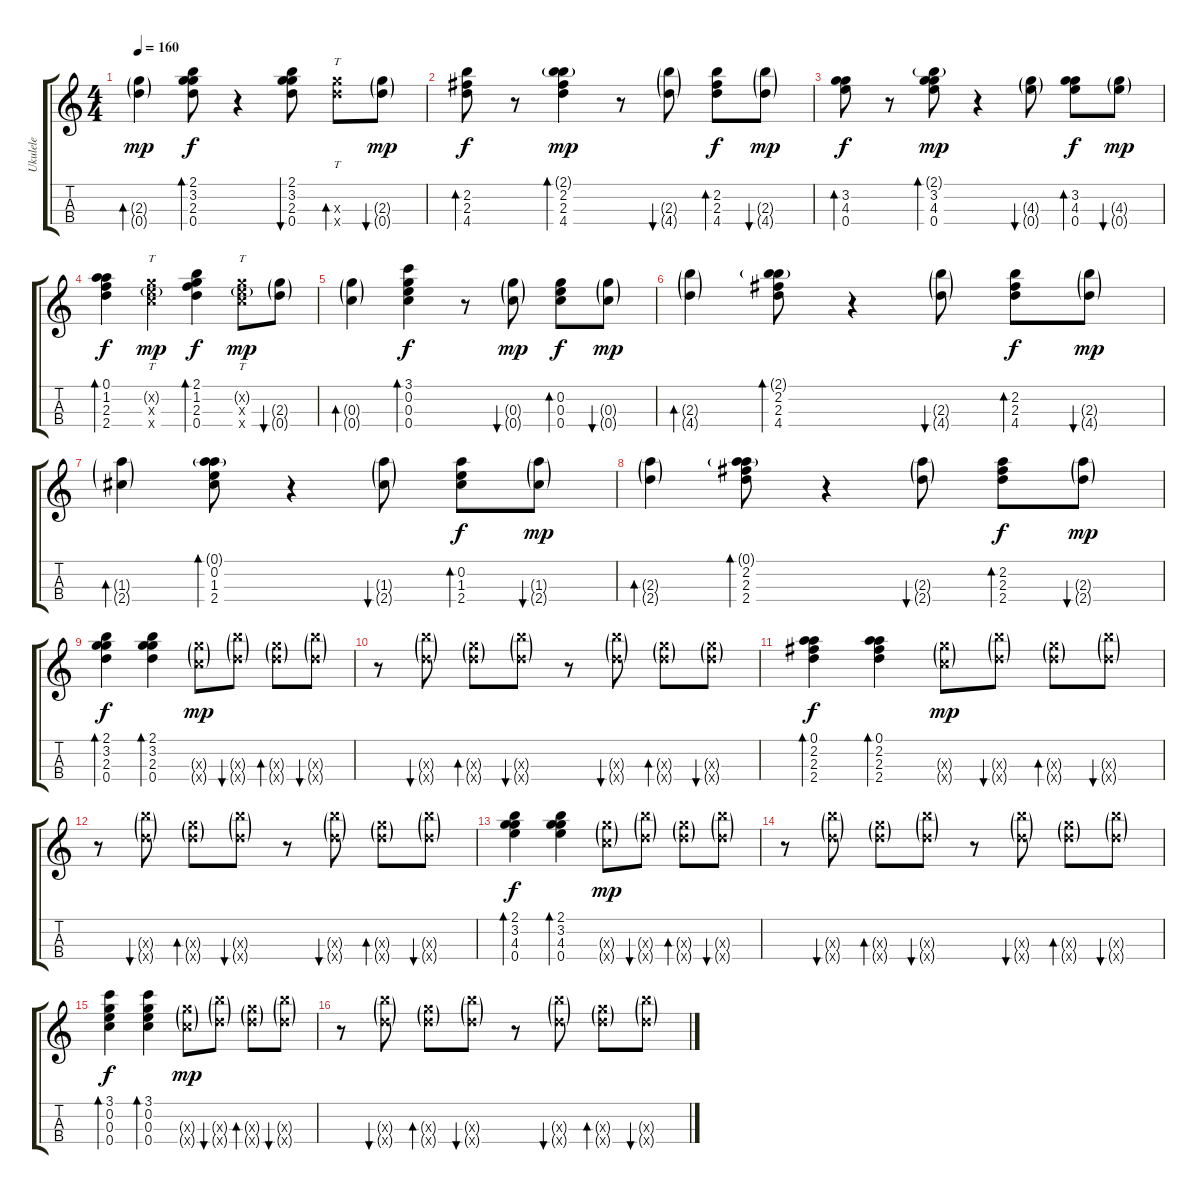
\track ("Ukulele" "Ukulele") {instrument acousticguitarnylon}
\staff {score tabs}
\tuning (A4 E4 C4 G4) {hide}
\ts (4 4)
\tempo 160
\clef g2
\ks c
(2.3{g} 0.4{g}).4{bd 60 dy mp} (2.1 3.2 2.3 0.4).8{bd 60 dy f} r.4 (2.1 3.2 2.3 0.4).8{bu 60} (2.3{x} 0.4{x}).8{tt bd 120} (2.3{g} 0.4{g}).8{bu 60 dy mp} |
(2.2 2.3 4.4).8{bd 120 dy f} r.8 (2.1{g} 2.2 2.3 4.4).4{bd 120 dy mp} r.8 (2.3{g} 4.4{g}).8{bu 60} (2.2 2.3 4.4).8{bd 120 dy f} (2.3{g} 4.4{g}).8{bu 60 dy mp} |
(3.2 4.3 0.4).8{bd 120 dy f} r.8 (2.1{g} 3.2 4.3 0.4).8{bd 120 dy mp} r.4 (4.3{g} 0.4{g}).8{bu 120} (3.2 4.3 0.4).8{bd 120 dy f} (4.3{g} 0.4{g}).8{bu 120 dy mp} |
(0.1 1.2 2.3 2.4).4{bd 120 dy f} (0.2{g x} 0.3{x} 0.4{x}).4{tt dy mp} (2.1 1.2 2.3 0.4).4{bd 120 dy f} (0.2{g x} 0.3{x} 0.4{x}).8{tt dy mp} (2.3{g} 0.4{g}).8{bu 60} |
(0.3{g} 0.4{g}).4{bd 60} (3.1 0.2 0.3 0.4).4{bd 60 dy f} r.8 (0.3{g} 0.4{g}).8{bu 60 dy mp} (0.2 0.3 0.4).8{bd 60 dy f} (0.3{g} 0.4{g}).8{bu 60 dy mp} |
(2.3{g} 4.4{g}).4{bd 60} (2.1{g} 2.2 2.3 4.4).8{bd 60} r.4 (2.3{g} 4.4{g}).8{bu 60} (2.2 2.3 4.4).8{bd 120 dy f} (2.3{g} 4.4{g}).8{bu 60 dy mp} |
(1.3{g} 2.4{g}).4{bd 60} (0.1{g} 0.2 1.3 2.4).8{bd 60} r.4 (1.3{g} 2.4{g}).8{bu 60} (0.2 1.3 2.4).8{bd 120 dy f} (1.3{g} 2.4{g}).8{bu 60 dy mp} |
(2.3{g} 2.4{g}).4{bd 60} (0.1{g} 2.2 2.3 2.4).8{bd 60} r.4 (2.3{g} 2.4{g}).8{bu 60} (2.2 2.3 2.4).8{bd 120 dy f} (2.3{g} 2.4{g}).8{bu 60 dy mp} |
(2.1 3.2 2.3 0.4).4{bd 60 dy f} (2.1 3.2 2.3 0.4).4{bd 60} (0.3{g x} 0.4{g x}).8{dy mp} (2.3{g x} 4.4{g x}).8{bu 60} (2.3{g x} 0.4{g x}).8{bd 120} (2.3{g x} 4.4{g x}).8{bu 60} |
r.8 (2.3{g x} 4.4{g x}).8{bu 60} (2.3{g x} 0.4{g x}).8{bd 120} (2.3{g x} 4.4{g x}).8{bu 60} r.8 (2.3{g x} 4.4{g x}).8{bu 60} (2.3{g x} 0.4{g x}).8{bd 120} (2.3{g x} 0.4{g x}).8{bu 60} |
(0.1 2.2 2.3 2.4).4{bd 60 dy f} (0.1 2.2 2.3 2.4).4{bd 60} (0.3{g x} 0.4{g x}).8{dy mp} (2.3{g x} 4.4{g x}).8{bu 60} (2.3{g x} 0.4{g x}).8{bd 120} (2.3{g x} 4.4{g x}).8{bu 60} |
r.8 (2.3{g x} 4.4{g x}).8{bu 60} (2.3{g x} 0.4{g x}).8{bd 120} (2.3{g x} 4.4{g x}).8{bu 60} r.8 (2.3{g x} 4.4{g x}).8{bu 60} (2.3{g x} 0.4{g x}).8{bd 120} (2.3{g x} 4.4{g x}).8{bu 60} |
(2.1 3.2 4.3 0.4).4{bd 60 dy f} (2.1 3.2 4.3 0.4).4{bd 60} (0.3{g x} 0.4{g x}).8{dy mp} (2.3{g x} 4.4{g x}).8{bu 60} (2.3{g x} 0.4{g x}).8{bd 120} (2.3{g x} 4.4{g x}).8{bu 60} |
r.8 (2.3{g x} 4.4{g x}).8{bu 60} (2.3{g x} 0.4{g x}).8{bd 120} (2.3{g x} 4.4{g x}).8{bu 60} r.8 (2.3{g x} 4.4{g x}).8{bu 60} (2.3{g x} 0.4{g x}).8{bd 120} (2.3{g x} 4.4{g x}).8{bu 60} |
(3.1 0.2 0.3 0.4).4{bd 60 dy f} (3.1 0.2 0.3 0.4).4{bd 60} (0.3{g x} 0.4{g x}).8{dy mp} (2.3{g x} 4.4{g x}).8{bu 60} (2.3{g x} 0.4{g x}).8{bd 120} (2.3{g x} 4.4{g x}).8{bu 60} |
r.8 (2.3{g x} 4.4{g x}).8{bu 60} (2.3{g x} 0.4{g x}).8{bd 120} (2.3{g x} 4.4{g x}).8{bu 60} r.8 (2.3{g x} 4.4{g x}).8{bu 60} (2.3{g x} 0.4{g x}).8{bd 120} (2.3{g x} 4.4{g x}).8{bu 60}
